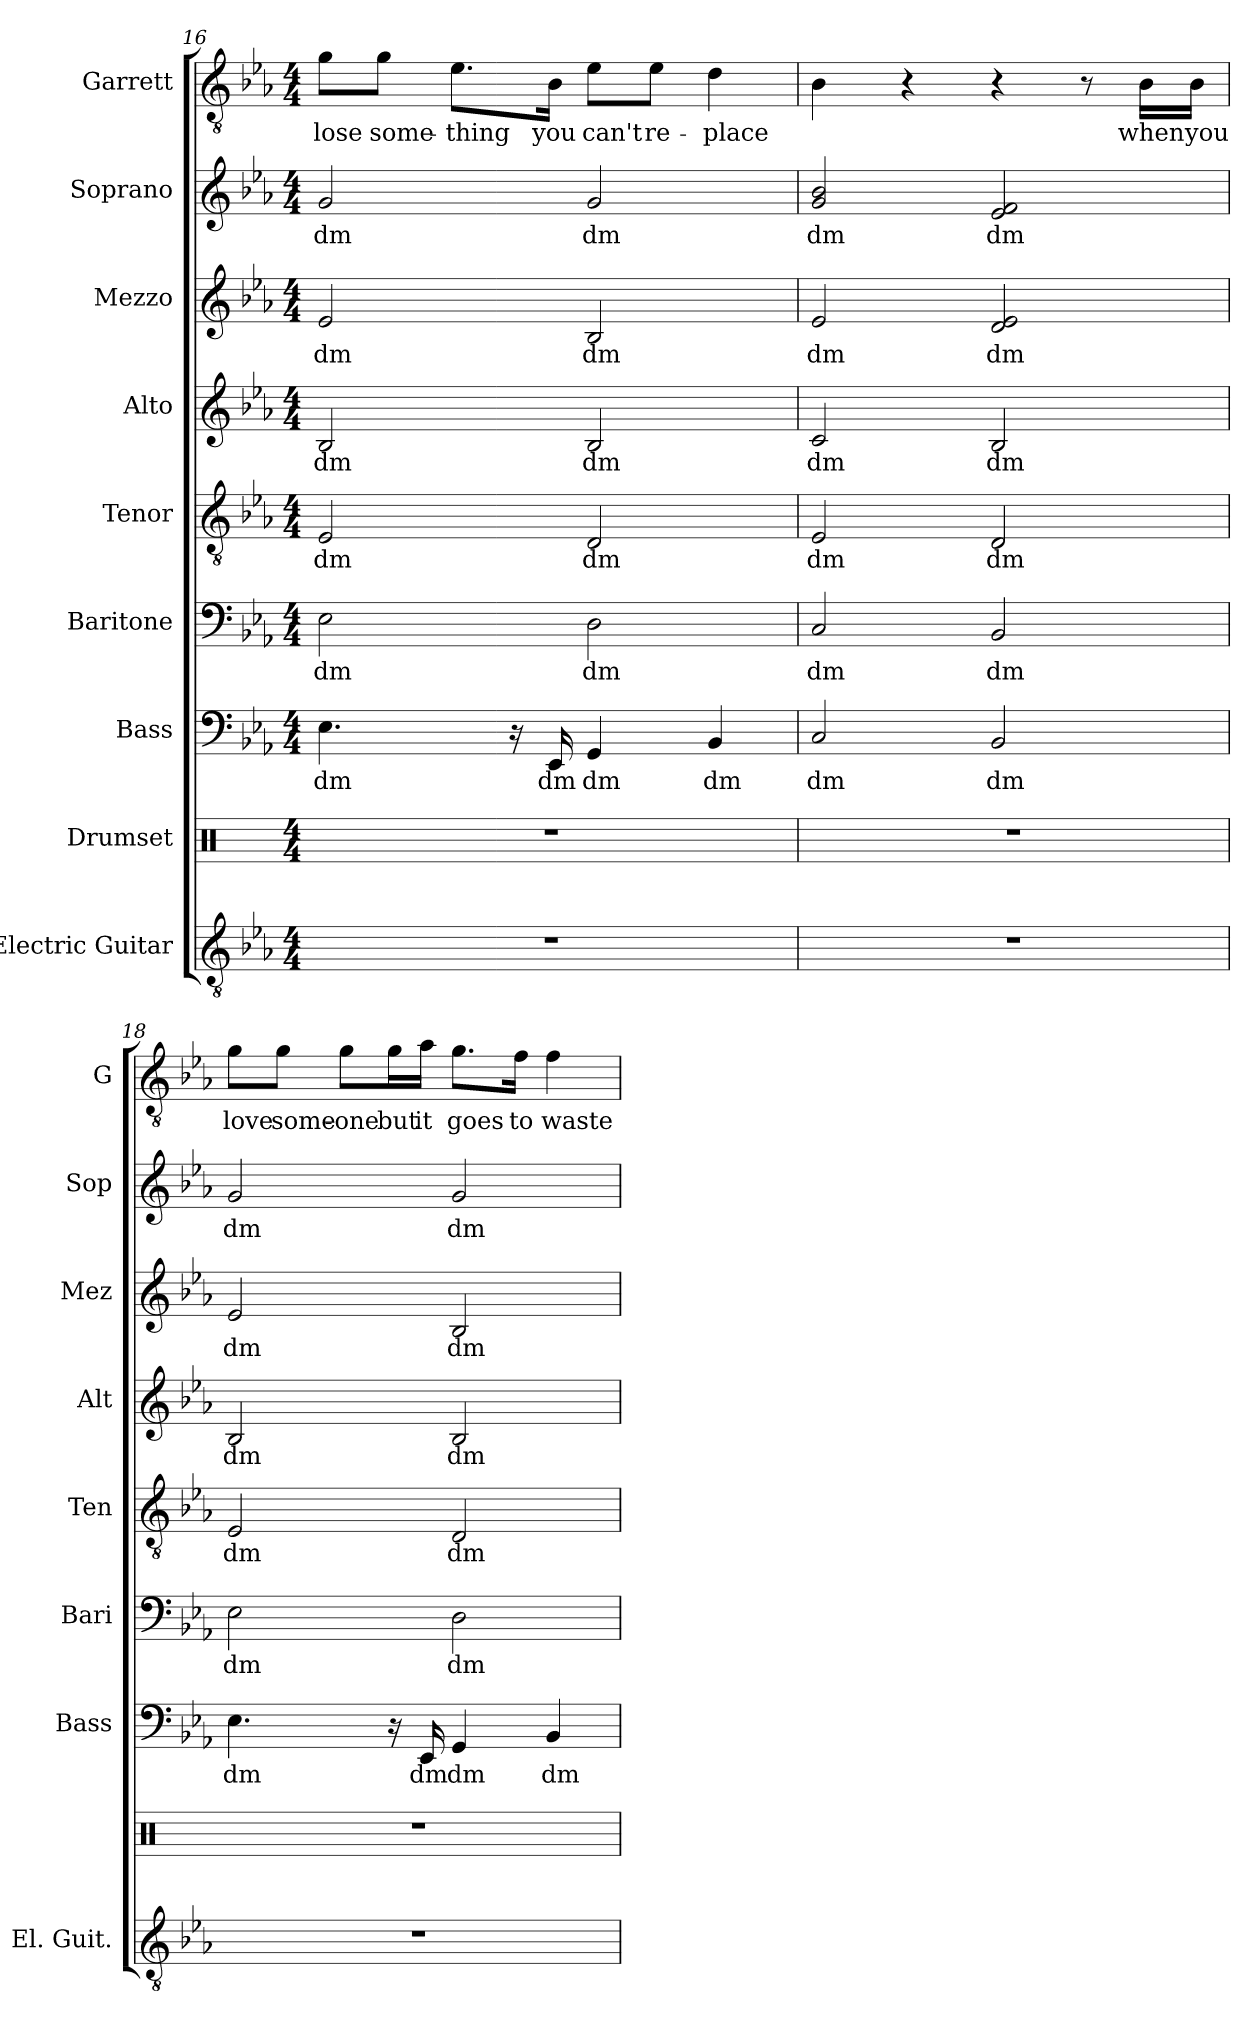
**kern	**kern	**kern	**text	**kern	**text	**kern	**text	**kern	**text	**kern	**text	**kern	**text	**kern	**text
*part9	*part8	*part7	*part7	*part6	*part6	*part5	*part5	*part4	*part4	*part3	*part3	*part2	*part2	*part1	*part1
*staff9	*staff8	*staff7	*staff7	*staff6	*staff6	*staff5	*staff5	*staff4	*staff4	*staff3	*staff3	*staff2	*staff2	*staff1	*staff1
*I"Electric Guitar	*I"Drumset	*I"Bass	*	*I"Baritone	*	*I"Tenor	*	*I"Alto	*	*I"Mezzo	*	*I"Soprano	*	*I"Garrett	*
*I'El. Guit.	*	*I'Bass	*	*I'Bari	*	*I'Ten	*	*I'Alt	*	*I'Mez	*	*I'Sop	*	*I'G	*
*clefGv2	*clefX	*clefF4	*	*clefF4	*	*clefGv2	*	*clefG2	*	*clefG2	*	*clefG2	*	*clefGv2	*
*k[b-e-a-]	*k[]	*k[b-e-a-]	*	*k[b-e-a-]	*	*k[b-e-a-]	*	*k[b-e-a-]	*	*k[b-e-a-]	*	*k[b-e-a-]	*	*k[b-e-a-]	*
*M4/4	*M4/4	*M4/4	*	*M4/4	*	*M4/4	*	*M4/4	*	*M4/4	*	*M4/4	*	*M4/4	*
=16	=16	=16	=16	=16	=16	=16	=16	=16	=16	=16	=16	=16	=16	=16	=16
!	!	!	!LO:LY:b	!	!LO:LY:b	!	!LO:LY:b	!	!LO:LY:b	!	!LO:LY:b	!	!LO:LY:b	!	!LO:LY:b
1r	1r	4.E-\	dm	2E-\	dm	2E-/	dm	2B-/	dm	2e-/	dm	2g/	dm	8g\L	lose
!	!	!	!	!	!	!	!	!	!	!	!	!	!	!	!LO:LY:b
.	.	.	.	.	.	.	.	.	.	.	.	.	.	8g\J	some-
!	!	!	!	!	!	!	!	!	!	!	!	!	!	!	!LO:LY:b
.	.	.	.	.	.	.	.	.	.	.	.	.	.	8.e-\L	-thing
.	.	16r	.	.	.	.	.	.	.	.	.	.	.	.	.
!	!	!	!LO:LY:b	!	!	!	!	!	!	!	!	!	!	!	!LO:LY:b
.	.	16EE-/	dm	.	.	.	.	.	.	.	.	.	.	16B-\Jk	you
!	!	!	!LO:LY:b	!	!LO:LY:b	!	!LO:LY:b	!	!LO:LY:b	!	!LO:LY:b	!	!LO:LY:b	!	!LO:LY:b
.	.	4GG/	dm	2D\	dm	2D/	dm	2B-/	dm	2B-/	dm	2g/	dm	8e-\L	can't
!	!	!	!	!	!	!	!	!	!	!	!	!	!	!	!LO:LY:b
.	.	.	.	.	.	.	.	.	.	.	.	.	.	8e-\J	re-
!	!	!	!LO:LY:b	!	!	!	!	!	!	!	!	!	!	!	!LO:LY:b
.	.	4BB-/	dm	.	.	.	.	.	.	.	.	.	.	4d\	-place
=17	=17	=17	=17	=17	=17	=17	=17	=17	=17	=17	=17	=17	=17	=17	=17
!	!	!	!LO:LY:b	!	!LO:LY:b	!	!LO:LY:b	!	!LO:LY:b	!	!LO:LY:b	!	!LO:LY:b	!	!
1r	1r	2C/	dm	2C/	dm	2E-/	dm	2c/	dm	2e-/	dm	2g/ 2b-/	dm	4B-\	.
.	.	.	.	.	.	.	.	.	.	.	.	.	.	4r	.
!	!	!	!LO:LY:b	!	!LO:LY:b	!	!LO:LY:b	!	!LO:LY:b	!	!LO:LY:b	!	!LO:LY:b	!	!
.	.	2BB-/	dm	2BB-/	dm	2D/	dm	2B-/	dm	2d/ 2e-/	dm	2e-/ 2f/	dm	4r	.
.	.	.	.	.	.	.	.	.	.	.	.	.	.	8r	.
!	!	!	!	!	!	!	!	!	!	!	!	!	!	!	!LO:LY:b
.	.	.	.	.	.	.	.	.	.	.	.	.	.	16B-\LL	when
!	!	!	!	!	!	!	!	!	!	!	!	!	!	!	!LO:LY:b
.	.	.	.	.	.	.	.	.	.	.	.	.	.	16B-\JJ	you
=18	=18	=18	=18	=18	=18	=18	=18	=18	=18	=18	=18	=18	=18	=18	=18
!	!	!	!LO:LY:b	!	!LO:LY:b	!	!LO:LY:b	!	!LO:LY:b	!	!LO:LY:b	!	!LO:LY:b	!	!LO:LY:b
1r	1r	4.E-\	dm	2E-\	dm	2E-/	dm	2B-/	dm	2e-/	dm	2g/	dm	8g\L	love
!	!	!	!	!	!	!	!	!	!	!	!	!	!	!	!LO:LY:b
.	.	.	.	.	.	.	.	.	.	.	.	.	.	8g\J	some-
!	!	!	!	!	!	!	!	!	!	!	!	!	!	!	!LO:LY:b
.	.	.	.	.	.	.	.	.	.	.	.	.	.	8g\L	-one
!	!	!	!	!	!	!	!	!	!	!	!	!	!	!	!LO:LY:b
.	.	16r	.	.	.	.	.	.	.	.	.	.	.	16g\L	but
!	!	!	!LO:LY:b	!	!	!	!	!	!	!	!	!	!	!	!LO:LY:b
.	.	16EE-/	dm	.	.	.	.	.	.	.	.	.	.	16a-\JJ	it
!	!	!	!LO:LY:b	!	!LO:LY:b	!	!LO:LY:b	!	!LO:LY:b	!	!LO:LY:b	!	!LO:LY:b	!	!LO:LY:b
.	.	4GG/	dm	2D\	dm	2D/	dm	2B-/	dm	2B-/	dm	2g/	dm	8.g\L	goes
!	!	!	!	!	!	!	!	!	!	!	!	!	!	!	!LO:LY:b
.	.	.	.	.	.	.	.	.	.	.	.	.	.	16f\Jk	to
!	!	!	!LO:LY:b	!	!	!	!	!	!	!	!	!	!	!	!LO:LY:b
.	.	4BB-/	dm	.	.	.	.	.	.	.	.	.	.	4f\	waste
=	=	=	=	=	=	=	=	=	=	=	=	=	=	=	=
*-	*-	*-	*-	*-	*-	*-	*-	*-	*-	*-	*-	*-	*-	*-	*-
